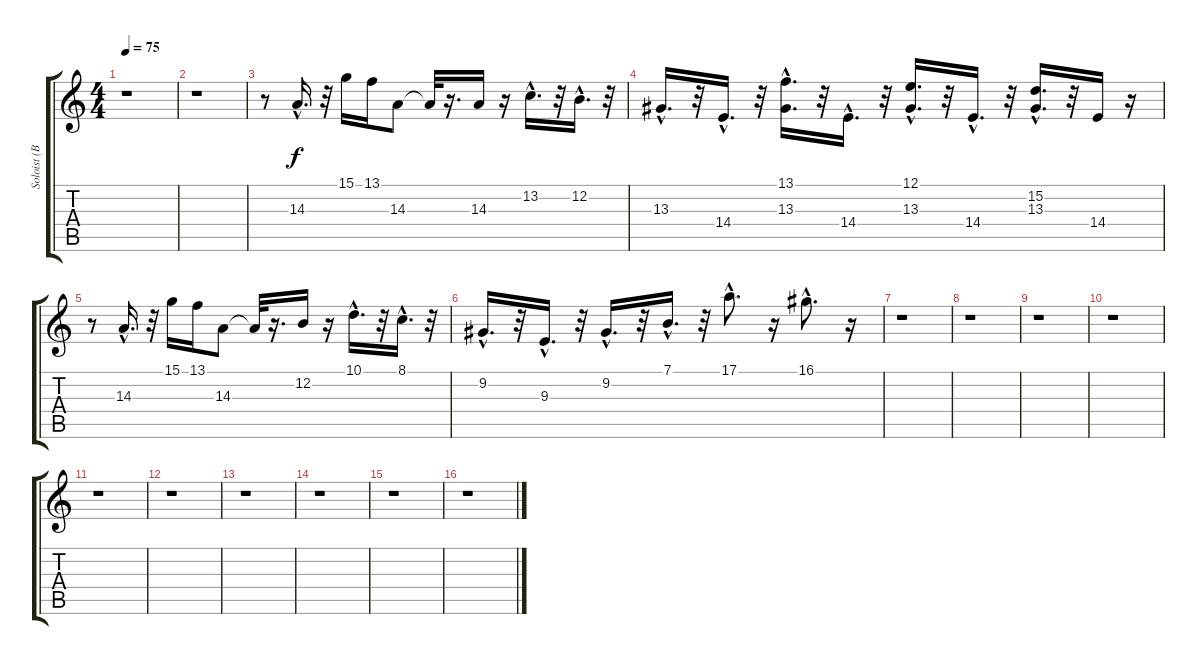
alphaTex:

\track ("Soloist (BB)" "Soloist (B") {instrument pad5bowed}
\staff {score tabs}
\tuning (E4 B3 G3 D3 A2 E2) {hide}
\ts (4 4)
\tempo 75
\clef g2
\ks c
r.1{dy f instrument pad5bowed} |
r.1 |
r.8 14.3{hac}.16{d} r.32 15.1.16 13.1.16 14.3.8 14.3{t}.32 r.16{d} 14.3.16 r.16 13.2{hac}.16{d} r.32 12.2{hac}.16{d} r.32 |
13.3{hac}.16{d} r.32 14.4{hac}.16{d} r.32 (13.1{hac} 13.3{hac}).16{d} r.32 14.4{hac}.16{d} r.32 (12.1{hac} 13.3{hac}).16{d} r.32 14.4{hac}.16{d} r.32 (15.2{hac} 13.3{hac}).16{d} r.32 14.4.16 r.16 |
r.8 14.3{hac}.16{d} r.32 15.1.16 13.1.16 14.3.8 14.3{t}.32 r.16{d} 12.2.16 r.16 10.1{hac}.16{d} r.32 8.1{hac}.16{d} r.32 |
9.2{hac}.16{d} r.32 9.3{hac}.16{d} r.32 9.2{hac}.16{d} r.32 7.1{hac}.16{d} r.32 17.1{hac}.8{d} r.16 16.1{hac}.8{d} r.16 |
r.1 |
r.1 |
r.1 |
r.1 |
r.1 |
r.1 |
r.1 |
r.1 |
r.1 |
r.1
